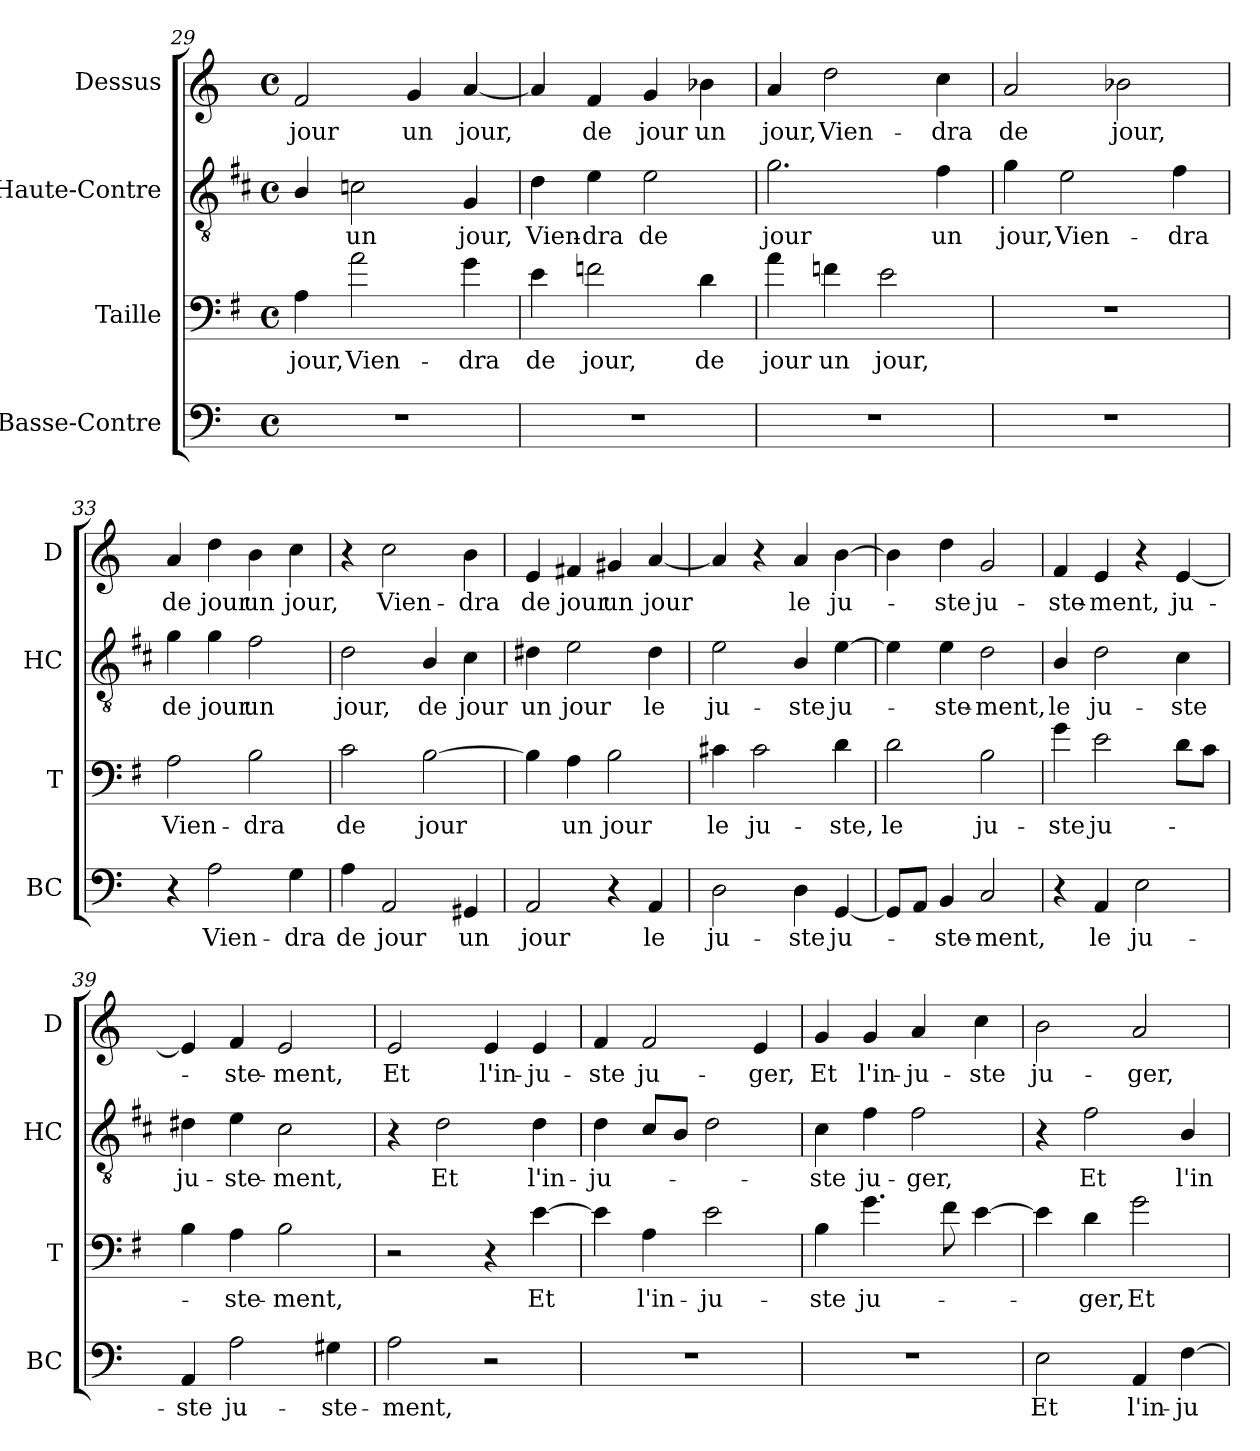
**kern	**text	**kern	**text	**kern	**text	**kern	**text
*part4	*part4	*part3	*part3	*part2	*part2	*part1	*part1
*staff4	*staff4	*staff3	*staff3	*staff2	*staff2	*staff1	*staff1
*I"Basse-Contre	*	*I"Taille	*	*I"Haute-Contre	*	*I"Dessus	*
*I'BC	*	*I'T	*	*I'HC	*	*I'D	*
!!LO:PB:g=z
*clefF4	*	*clefF4	*	*clefGv2	*	*clefG2	*
*	*	*ITrd4c7	*	*ITrd1c2	*	*	*
*k[]	*	*k[]	*	*k[]	*	*k[]	*
*C:	*	*C:	*	*C:	*	*C:	*
*M4/4	*	*M4/4	*	*M4/4	*	*M4/4	*
*met(c)	*	*met(c)	*	*met(c)	*	*met(c)	*
=29	=29	=29	=29	=29	=29	=29	=29
!	!	!	!LO:LY:b	!	!	!	!LO:LY:b
1r	.	4D\	jour,	4A/	.	2f/	jour
!	!	!	!LO:LY:b	!	!LO:LY:b	!	!
.	.	2d\	Vien-	2B-X\	un	.	.
!	!	!	!	!	!	!	!LO:LY:b
.	.	.	.	.	.	4g/	un
!	!	!	!LO:LY:b	!	!LO:LY:b	!	!LO:LY:b
.	.	4c\	-dra	4F/	jour,	[4a/	jour,
=30	=30	=30	=30	=30	=30	=30	=30
!	!	!	!LO:LY:b	!	!LO:LY:b	!	!
1r	.	4A\	de	4c\	Vien-	4a/]	.
!	!	!	!LO:LY:b	!	!LO:LY:b	!	!LO:LY:b
.	.	2B-X\	jour,	4d\	-dra	4f/	de
!	!	!	!	!	!LO:LY:b	!	!LO:LY:b
.	.	.	.	2d\	de	4g/	jour
!	!	!	!LO:LY:b	!	!	!	!LO:LY:b
.	.	4G\	de	.	.	4b-X\	un
=31	=31	=31	=31	=31	=31	=31	=31
!	!	!	!LO:LY:b	!	!LO:LY:b	!	!LO:LY:b
1r	.	4d\	jour	2.f\	jour	4a/	jour,
!	!	!	!LO:LY:b	!	!	!	!LO:LY:b
.	.	4B-X\	un	.	.	2dd\	Vien-
!	!	!	!LO:LY:b	!	!	!	!
.	.	2A\	jour,	.	.	.	.
!	!	!	!	!	!LO:LY:b	!	!LO:LY:b
.	.	.	.	4e\	un	4cc\	-dra
=32	=32	=32	=32	=32	=32	=32	=32
!	!	!	!	!	!LO:LY:b	!	!LO:LY:b
1r	.	1r	.	4f\	jour,	2a/	de
!	!	!	!	!	!LO:LY:b	!	!
.	.	.	.	2d\	Vien-	.	.
!	!	!	!	!	!	!	!LO:LY:b
.	.	.	.	.	.	2b-X\	jour,
!	!	!	!	!	!LO:LY:b	!	!
.	.	.	.	4e\	-dra	.	.
=33	=33	=33	=33	=33	=33	=33	=33
!	!	!	!LO:LY:b	!	!LO:LY:b	!	!LO:LY:b
4r	.	2D\	Vien-	4f\	de	4a/	de
!	!LO:LY:b	!	!	!	!LO:LY:b	!	!LO:LY:b
2A\	Vien-	.	.	4f\	jour	4dd\	jour
!	!	!	!LO:LY:b	!	!LO:LY:b	!	!LO:LY:b
.	.	2E\	-dra	2e\	un	4b\	un
!	!LO:LY:b	!	!	!	!	!	!LO:LY:b
4G\	-dra	.	.	.	.	4cc\	jour,
=34	=34	=34	=34	=34	=34	=34	=34
!	!LO:LY:b	!	!LO:LY:b	!	!LO:LY:b	!	!
4A\	de	2F\	de	2c\	jour,	4r	.
!	!LO:LY:b	!	!	!	!	!	!LO:LY:b
2AA/	jour	.	.	.	.	2cc\	Vien-
!	!	!	!LO:LY:b	!	!LO:LY:b	!	!
.	.	[2E\	jour	4A/	de	.	.
!	!LO:LY:b	!	!	!	!LO:LY:b	!	!LO:LY:b
4GG#X/	un	.	.	4B\	jour	4b\	-dra
=35	=35	=35	=35	=35	=35	=35	=35
!	!LO:LY:b	!	!	!	!LO:LY:b	!	!LO:LY:b
2AA/	jour	4E\]	.	4c#X\	un	4e/	de
!	!	!	!LO:LY:b	!	!LO:LY:b	!	!LO:LY:b
.	.	4D\	un	2d\	jour	4f#X/	jour
!	!	!	!LO:LY:b	!	!	!	!LO:LY:b
4r	.	2E\	jour	.	.	4g#X/	un
!	!LO:LY:b	!	!	!	!LO:LY:b	!	!LO:LY:b
4AA/	le	.	.	4c#\	le	[4a/	jour
!!LO:LB:g=z
=36	=36	=36	=36	=36	=36	=36	=36
!	!LO:LY:b	!	!LO:LY:b	!	!LO:LY:b	!	!
2D\	ju-	4F#X\	le	2d\	ju-	4a/]	.
!	!	!	!LO:LY:b	!	!	!	!
.	.	2F#\	ju-	.	.	4r	.
!	!LO:LY:b	!	!	!	!LO:LY:b	!	!LO:LY:b
4D\	-ste	.	.	4A/	-ste	4a/	le
!	!LO:LY:b	!	!LO:LY:b	!	!LO:LY:b	!	!LO:LY:b
[4GG/	ju-	4G\	-ste,	[4d\	ju-	[4b\	ju-
=37	=37	=37	=37	=37	=37	=37	=37
!	!	!	!LO:LY:b	!	!	!	!
8GG/L]	.	2G\	le	4d\]	.	4b\]	.
8AA/J	.	.	.	.	.	.	.
!	!LO:LY:b	!	!	!	!LO:LY:b	!	!LO:LY:b
4BB/	-ste-	.	.	4d\	-ste-	4dd\	-ste
!	!LO:LY:b	!	!LO:LY:b	!	!LO:LY:b	!	!LO:LY:b
2C/	-ment,	2E\	ju-	2c\	-ment,	2g/	ju-
=38	=38	=38	=38	=38	=38	=38	=38
!	!	!	!LO:LY:b	!	!LO:LY:b	!	!LO:LY:b
4r	.	4c\	-ste	4A/	le	4f/	-ste-
!	!LO:LY:b	!	!LO:LY:b	!	!LO:LY:b	!	!LO:LY:b
4AA/	le	2A\	ju-	2c\	ju-	4e/	-ment,
!	!LO:LY:b	!	!	!	!	!	!
2E\	ju-	.	.	.	.	4r	.
!	!	!	!	!	!LO:LY:b	!	!LO:LY:b
.	.	8G\L	.	4B\	-ste	[4e/	ju-
.	.	8F\J	.	.	.	.	.
=39	=39	=39	=39	=39	=39	=39	=39
!	!LO:LY:b	!	!	!	!LO:LY:b	!	!
4AA/	-ste	4E\	.	4c#X\	ju-	4e/]	.
!	!LO:LY:b	!	!LO:LY:b	!	!LO:LY:b	!	!LO:LY:b
2A\	ju-	4D\	-ste-	4d\	-ste-	4f/	-ste-
!	!	!	!LO:LY:b	!	!LO:LY:b	!	!LO:LY:b
.	.	2E\	-ment,	2B\	-ment,	2e/	-ment,
!	!LO:LY:b	!	!	!	!	!	!
4G#X\	-ste-	.	.	.	.	.	.
=40	=40	=40	=40	=40	=40	=40	=40
!	!LO:LY:b	!	!	!	!	!	!LO:LY:b
2A\	-ment,	2r	.	4r	.	2e/	Et
!	!	!	!	!	!LO:LY:b	!	!
.	.	.	.	2c\	Et	.	.
!	!	!	!	!	!	!	!LO:LY:b
2r	.	4r	.	.	.	4e/	l'in-
!	!	!	!LO:LY:b	!	!LO:LY:b	!	!LO:LY:b
.	.	[4A\	Et	4c\	l'in-	4e/	-ju-
=41	=41	=41	=41	=41	=41	=41	=41
!	!	!	!	!	!LO:LY:b	!	!LO:LY:b
1r	.	4A\]	.	4c\	-ju-	4f/	-ste
!	!	!	!LO:LY:b	!	!	!	!LO:LY:b
.	.	4D\	l'in-	8B/L	.	2f/	ju-
.	.	.	.	8A/J	.	.	.
!	!	!	!LO:LY:b	!	!	!	!
.	.	2A\	-ju-	2c\	.	.	.
!	!	!	!	!	!	!	!LO:LY:b
.	.	.	.	.	.	4e/	-ger,
=42	=42	=42	=42	=42	=42	=42	=42
!	!	!	!LO:LY:b	!	!LO:LY:b	!	!LO:LY:b
1r	.	4E\	-ste	4B\	-ste	4g/	Et
!	!	!	!LO:LY:b	!	!LO:LY:b	!	!LO:LY:b
.	.	4.c\	ju-	4e\	ju-	4g/	l'in-
!	!	!	!	!	!LO:LY:b	!	!LO:LY:b
.	.	.	.	2e\	-ger,	4a/	-ju-
.	.	8B\	.	.	.	.	.
!	!	!	!	!	!	!	!LO:LY:b
.	.	[4A\	.	.	.	4cc\	-ste
=43	=43	=43	=43	=43	=43	=43	=43
!	!LO:LY:b	!	!	!	!	!	!LO:LY:b
2E\	Et	4A\]	.	4r	.	2b\	ju-
!	!	!	!LO:LY:b	!	!LO:LY:b	!	!
.	.	4G\	-ger,	2e\	Et	.	.
!	!LO:LY:b	!	!LO:LY:b	!	!	!	!LO:LY:b
4AA/	l'in-	2c\	Et	.	.	2a/	-ger,
!	!LO:LY:b	!	!	!	!LO:LY:b	!	!
[4F\	-ju-	.	.	4A/	l'in-	.	.
=	=	=	=	=	=	=	=
*-	*-	*-	*-	*-	*-	*-	*-
